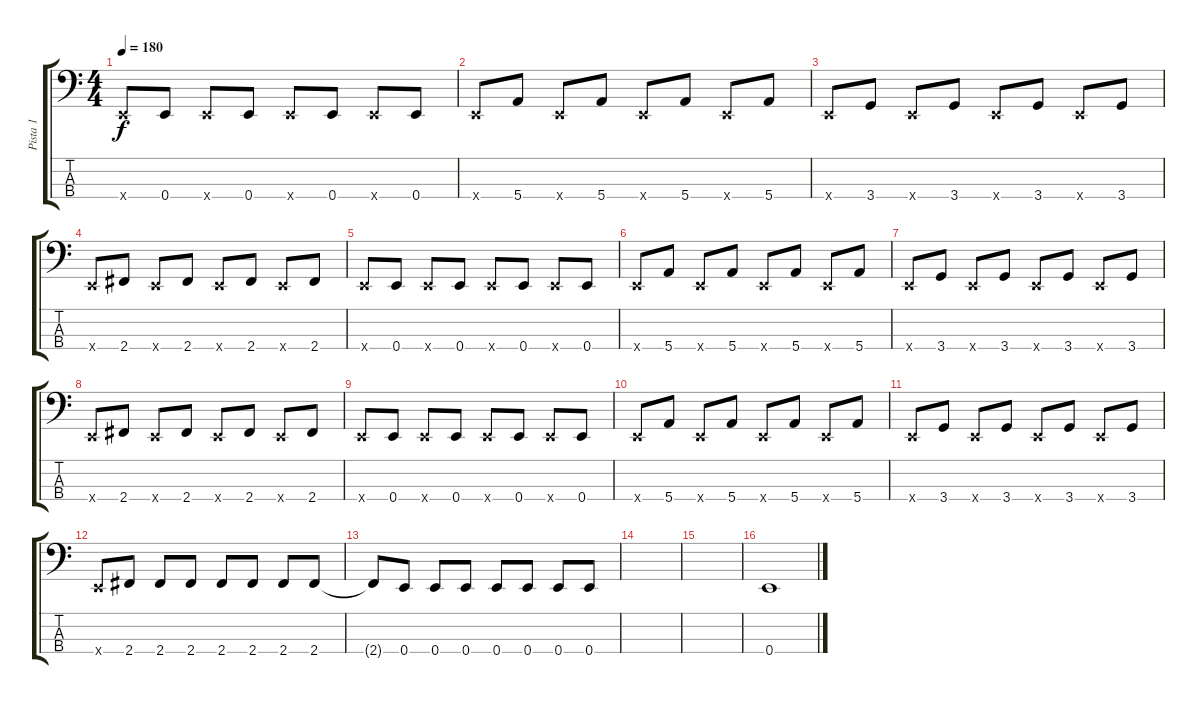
\track ("Pista 1" "Pista 1") {instrument electricbassfinger}
\staff {score tabs}
\tuning (G2 D2 A1 E1) {hide}
\ts (4 4)
\tempo 180
\clef f4
\ks c
0.4{x}.8{dy f} 0.4.8 0.4{x}.8 0.4.8 0.4{x}.8 0.4.8 0.4{x}.8 0.4.8 |
0.4{x}.8 5.4.8 0.4{x}.8 5.4.8 0.4{x}.8 5.4.8 0.4{x}.8 5.4.8 |
0.4{x}.8 3.4.8 0.4{x}.8 3.4.8 0.4{x}.8 3.4.8 0.4{x}.8 3.4.8 |
0.4{x}.8 2.4.8 0.4{x}.8 2.4.8 0.4{x}.8 2.4.8 0.4{x}.8 2.4.8 |
0.4{x}.8 0.4.8 0.4{x}.8 0.4.8 0.4{x}.8 0.4.8 0.4{x}.8 0.4.8 |
0.4{x}.8 5.4.8 0.4{x}.8 5.4.8 0.4{x}.8 5.4.8 0.4{x}.8 5.4.8 |
0.4{x}.8 3.4.8 0.4{x}.8 3.4.8 0.4{x}.8 3.4.8 0.4{x}.8 3.4.8 |
0.4{x}.8 2.4.8 0.4{x}.8 2.4.8 0.4{x}.8 2.4.8 0.4{x}.8 2.4.8 |
0.4{x}.8 0.4.8 0.4{x}.8 0.4.8 0.4{x}.8 0.4.8 0.4{x}.8 0.4.8 |
0.4{x}.8 5.4.8 0.4{x}.8 5.4.8 0.4{x}.8 5.4.8 0.4{x}.8 5.4.8 |
0.4{x}.8 3.4.8 0.4{x}.8 3.4.8 0.4{x}.8 3.4.8 0.4{x}.8 3.4.8 |
0.4{x}.8 2.4.8 2.4.8 2.4.8 2.4.8 2.4.8 2.4.8 2.4.8 |
2.4{t}.8 0.4.8 0.4.8 0.4.8 0.4.8 0.4.8 0.4.8 0.4.8 |
|
|
0.4.1
